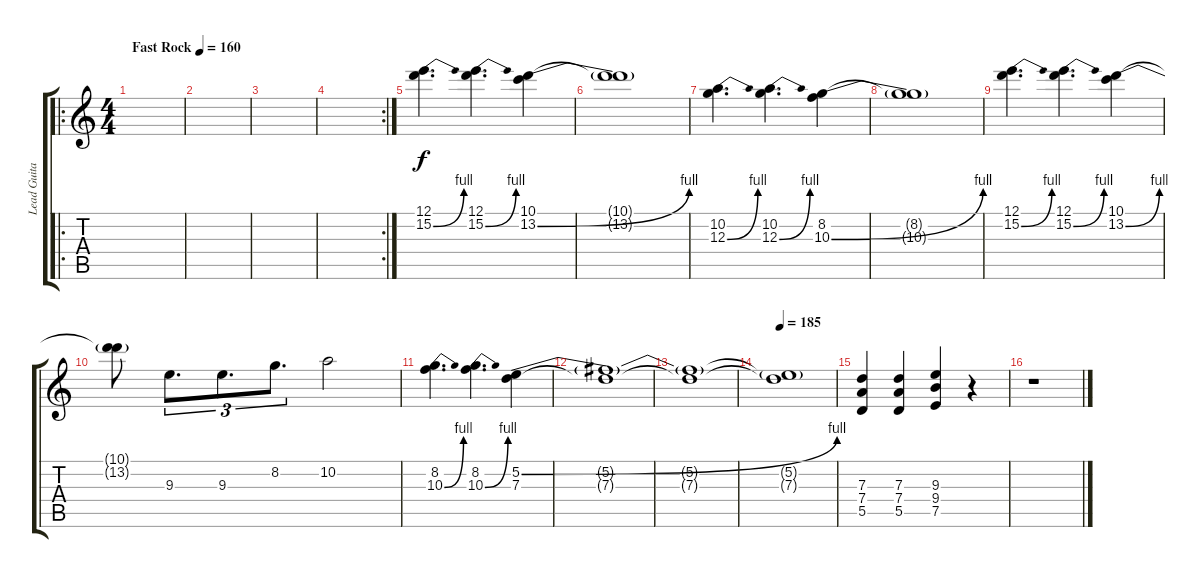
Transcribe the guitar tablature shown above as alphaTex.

\track ("Lead Guitar" "Lead Guita") {instrument distortionguitar}
\staff {score tabs}
\tuning (E4 B3 G3 D3 A2 E2) {hide}
\ro
\ts (4 4)
\tempo (160 "Fast Rock")
\clef g2
\ks c
|
|
|
\rc 2
|
(12.1 15.2{be (bend 0 0 60 4)}).4{d} (12.1 15.2{be (bend 0 0 60 4)}).4{d} (10.1 13.2{be (bend 0 0 60 4)}).4 |
(10.1{t} 13.2{t}).1 |
(10.2 12.3{be (bend 0 0 60 4)}).4{d} (10.2 12.3{be (bend 0 0 60 4)}).4{d} (8.2 10.3{be (bend 0 0 60 4)}).4 |
(8.2{t} 10.3{t}).1 |
(12.1 15.2{be (bend 0 0 60 4)}).4{d} (12.1 15.2{be (bend 0 0 60 4)}).4{d} (10.1 13.2{be (bend 0 0 60 4)}).4 |
(10.1{t} 13.2{t}).8 9.3.8{d tu (3 2)} 9.3.8{d tu (3 2)} 8.2.8{d tu (3 2)} 10.2.2 |
(8.2 10.3{be (bend 0 0 60 4)}).4{d} (8.2 10.3{be (bend 0 0 60 4)}).4{d} (5.2{be (bend 0 0 60 4)} 7.3).4 |
(5.2{t} 7.3{t}).1 |
(5.2{t} 7.3{t}).1 |
\tempo 185
(5.2{t} 7.3{t}).1 |
(7.3 7.4 5.5).4 (7.3 7.4 5.5).4 (9.3 9.4 7.5).4 r.4 |
r.1
